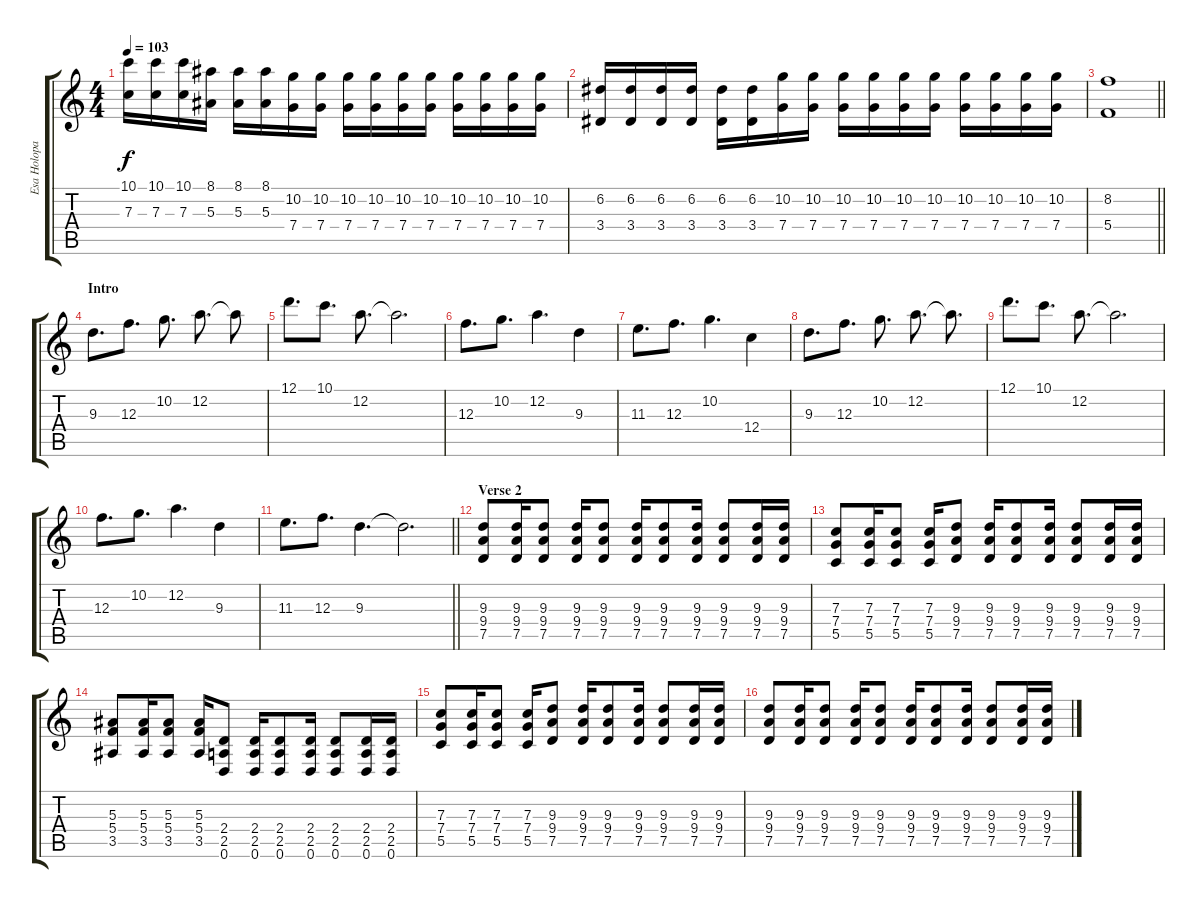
\track ("Esa Holopainen Lead" "Esa Holopa") {instrument distortionguitar}
\staff {score tabs}
\tuning (D4 A3 F3 C3 G2 D2) {hide}
\ts (4 4)
\tempo 103
\clef g2
\ks c
(10.1 7.3).16{dy f} (10.1 7.3).16 (10.1 7.3).16 (8.1 5.3).16 (8.1 5.3).16 (8.1 5.3).16 (10.2 7.4).16 (10.2 7.4).16 (10.2 7.4).16 (10.2 7.4).16 (10.2 7.4).16 (10.2 7.4).16 (10.2 7.4).16 (10.2 7.4).16 (10.2 7.4).16 (10.2 7.4).16 |
(6.2 3.4).16 (6.2 3.4).16 (6.2 3.4).16 (6.2 3.4).16 (6.2 3.4).16 (6.2 3.4).16 (10.2 7.4).16 (10.2 7.4).16 (10.2 7.4).16 (10.2 7.4).16 (10.2 7.4).16 (10.2 7.4).16 (10.2 7.4).16 (10.2 7.4).16 (10.2 7.4).16 (10.2 7.4).16 |
\barLineRight lightlight
(8.2 5.4).1 |
\section ("" "Intro")
9.3.8{d} 12.3.8{d} 10.2.8{d} 12.2.8{d} 12.2{t}.8 |
12.1.8{d} 10.1.8{d} 12.2.8{d} 12.2{t}.2{d} |
12.3.8{d} 10.2.8{d} 12.2.4{d} 9.3.4 |
11.3.8{d} 12.3.8{d} 10.2.4{d} 12.4.4 |
9.3.8{d} 12.3.8{d} 10.2.8{d} 12.2.8{d} 12.2{t}.8{d} |
12.1.8{d} 10.1.8{d} 12.2.8{d} 12.2{t}.2{d} |
12.3.8{d} 10.2.8{d} 12.2.4{d} 9.3.4 |
\barLineRight lightlight
11.3.8{d} 12.3.8{d} 9.3.4{d} 9.3{t}.2{d} |
\section ("" "Verse 2")
(9.3 9.4 7.5).8 (9.3 9.4 7.5).16 (9.3 9.4 7.5).8 (9.3 9.4 7.5).16 (9.3 9.4 7.5).8 (9.3 9.4 7.5).16 (9.3 9.4 7.5).8 (9.3 9.4 7.5).16 (9.3 9.4 7.5).8 (9.3 9.4 7.5).16 (9.3 9.4 7.5).16 |
(7.3 7.4 5.5).8 (7.3 7.4 5.5).16 (7.3 7.4 5.5).8 (7.3 7.4 5.5).16 (9.3 9.4 7.5).8 (9.3 9.4 7.5).16 (9.3 9.4 7.5).8 (9.3 9.4 7.5).16 (9.3 9.4 7.5).8 (9.3 9.4 7.5).16 (9.3 9.4 7.5).16 |
(5.3 5.4 3.5).8 (5.3 5.4 3.5).16 (5.3 5.4 3.5).8 (5.3 5.4 3.5).16 (2.4 2.5 0.6).8 (2.4 2.5 0.6).16 (2.4 2.5 0.6).8 (2.4 2.5 0.6).16 (2.4 2.5 0.6).8 (2.4 2.5 0.6).16 (2.4 2.5 0.6).16 |
(7.3 7.4 5.5).8 (7.3 7.4 5.5).16 (7.3 7.4 5.5).8 (7.3 7.4 5.5).16 (9.3 9.4 7.5).8 (9.3 9.4 7.5).16 (9.3 9.4 7.5).8 (9.3 9.4 7.5).16 (9.3 9.4 7.5).8 (9.3 9.4 7.5).16 (9.3 9.4 7.5).16 |
(9.3 9.4 7.5).8 (9.3 9.4 7.5).16 (9.3 9.4 7.5).8 (9.3 9.4 7.5).16 (9.3 9.4 7.5).8 (9.3 9.4 7.5).16 (9.3 9.4 7.5).8 (9.3 9.4 7.5).16 (9.3 9.4 7.5).8 (9.3 9.4 7.5).16 (9.3 9.4 7.5).16
